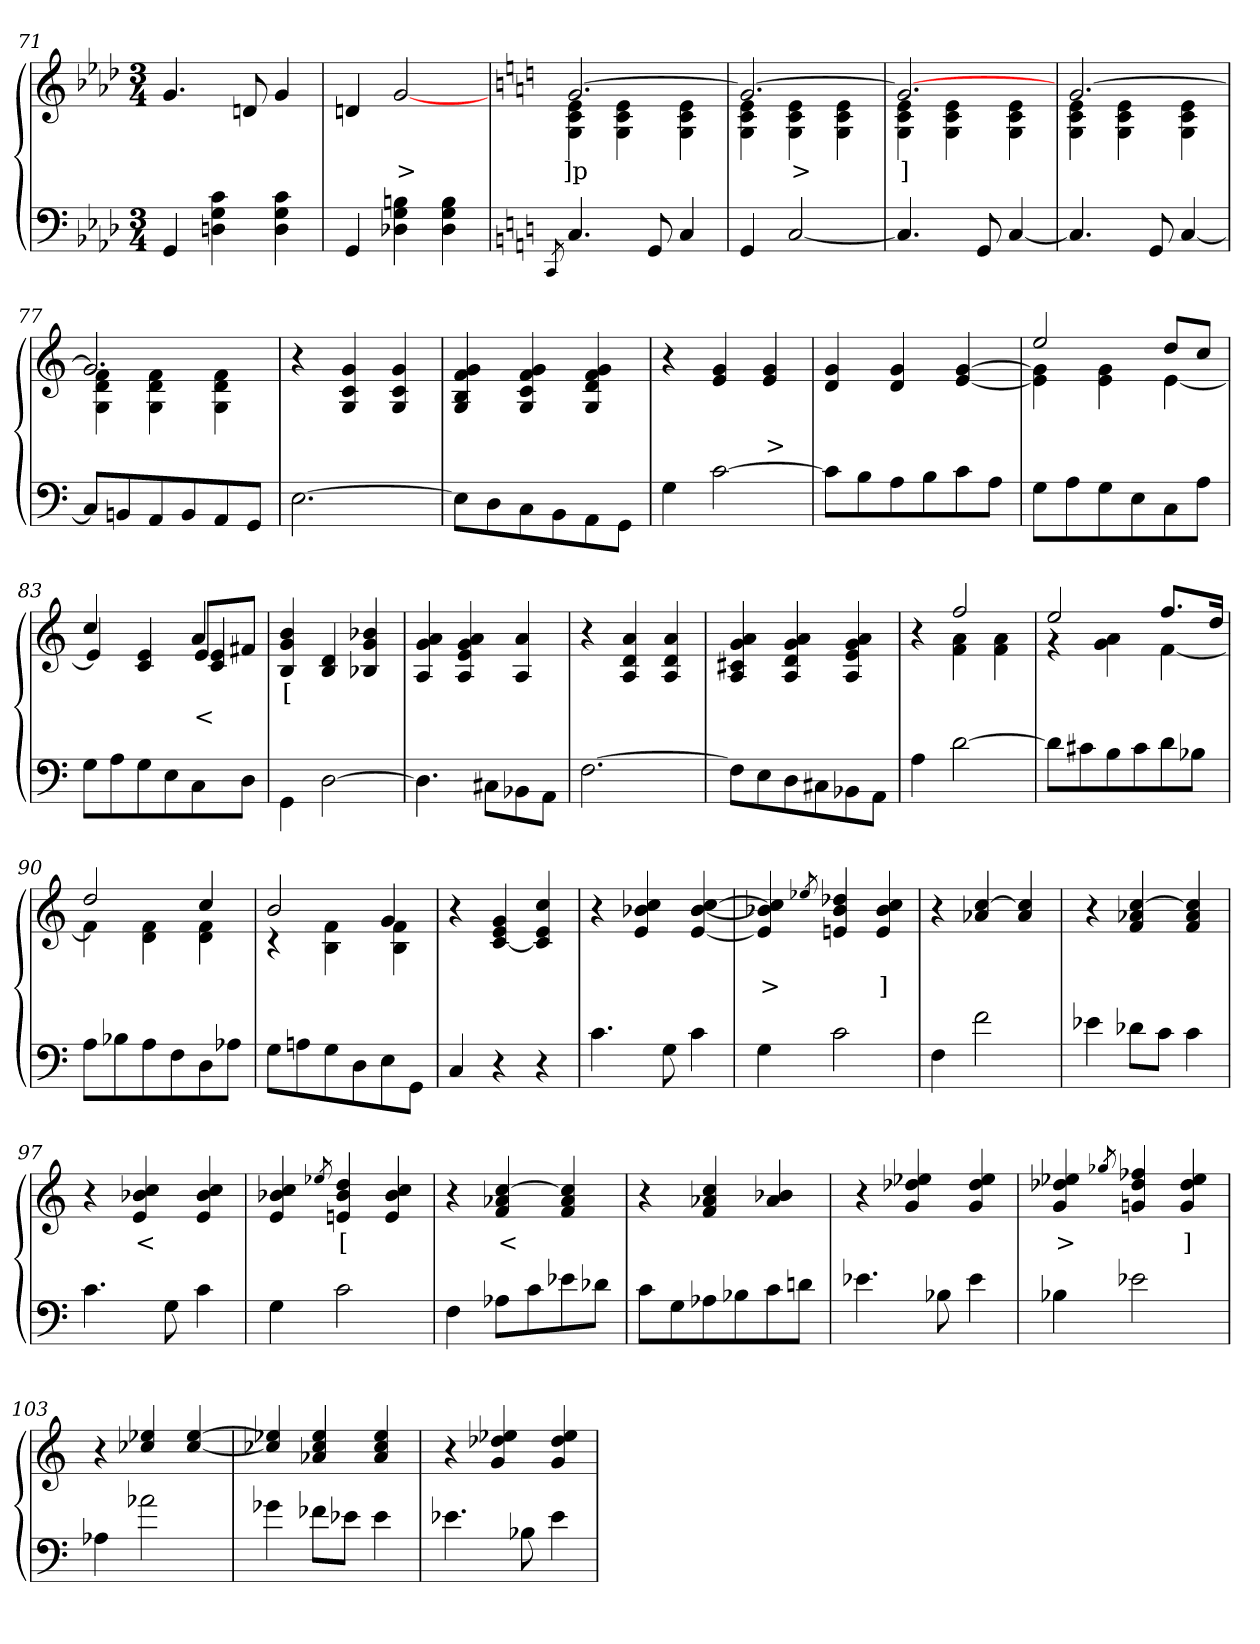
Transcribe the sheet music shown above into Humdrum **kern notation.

**kern	**kern	**text	**text
*part2	*part1	*part1	*part1
*staff2	*staff1	*staff1	*staff1
*clefF4	*clefG2	*	*
*k[b-e-a-d-]	*k[b-e-a-d-]	*	*
*M3/4	*M3/4	*	*
=71	=71	=71	=71
4GG	4.g	.	.
4c 4G 4Dn	.	.	.
.	8dn	.	.
4c 4G 4D	4g	.	.
=72	=72	=72	=72
4GG	4dn	.	.
4Bn 4G 4D-X	[2g	>	.
4B 4G 4D-	.	.	.
=73	=73	=73	=73
*k[]	*k[]	*	*
8qCC/	.	.	.
*	*^	*	*
4.C	[2.g	4e 4c 4G	]p	.
.	.	4e 4c 4G	.	.
8GG	.	.	.	.
4C	.	4e 4c 4G	.	.
=74	=74	=74	=74	=74
4GG	2.g_	4e 4c 4G	.	.
[2C	.	4e 4c 4G	>	.
.	.	4e 4c 4G	.	.
=75	=75	=75	=75	=75
4.C]	2.g_	4e 4c 4G	]	.
.	.	4e 4c 4G	.	.
8GG	.	.	.	.
[4C	.	4e 4c 4G	.	.
=76	=76	=76	=76	=76
4.C]	[2.g	4e 4c 4G	.	.
.	.	4e 4c 4G	.	.
8GG	.	.	.	.
[4C	.	4e 4c 4G	.	.
=77	=77	=77	=77	=77
8CL]	2.g]	4f 4d 4G	.	.
8BBn	.	.	.	.
8AA	.	4f 4d 4G	.	.
8BB	.	.	.	.
8AA	.	4f 4d 4G	.	.
8GGJ	.	.	.	.
*	*v	*v	*	*
=78	=78	=78	=78
[2.E\	4r	.	.
.	4g 4c 4G	.	.
.	4g 4c 4G	.	.
=79	=79	=79	=79
8EL]	4g 4f 4B 4G	.	.
8D	.	.	.
8C	4g 4f 4c 4G	.	.
8BB	.	.	.
8AA	4g 4f 4d 4G	.	.
8GG\J	.	.	.
=80	=80	=80	=80
4G	4r	.	.
[2c	4g 4e	.	.
.	4g 4e	>	.
=81	=81	=81	=81
8cL]	4g 4d	.	.
8B	.	.	.
8A	4g 4d	.	.
8B	.	.	.
8c	[4g [4e	.	.
8AJ	.	.	.
=82	=82	=82	=82
*	*^	*	*
8GL	2ee	4g] 4e]	.	.
8A	.	.	.	.
8G	.	4g 4e	.	.
8E	.	.	.	.
8C	8ddL	[4e	.	.
8AJ	8ccJ	.	.	.
=83	=83	=83	=83	=83
*	*	*^	*	*
8GL	4cc	2ryy	4e]	.	.
8A	.	.	.	.	.
8G	4ryy	.	4e 4c	.	.
8E	.	.	.	.	.
8C	4a	8e/L	4e 4c	.	<
8DJ	.	8f#XJ	.	.	.
*	*v	*v	*v	*	*
=84	=84	=84	=84
4GG\	4b 4g 4B	[	.
[2D	4d/ 4B/	.	.
.	4b-X 4g 4B-X	.	.
=85	=85	=85	=85
4.D]	4a 4g 4A	.	.
.	4a 4g 4e 4A	.	.
8C#XL	.	.	.
8BB-X\	4a 4A	.	.
8AAJ	.	.	.
=86	=86	=86	=86
[2.F	4r	[	.
.	4a 4d 4A	.	.
.	4a 4d 4A	.	.
=87	=87	=87	=87
8FL]	4a 4g 4c#X 4A	.	.
8E	.	.	.
8D	4a 4g 4d 4A	.	.
8C#X	.	.	.
8BB-X\	4a 4g 4e 4A	.	.
8AAJ	.	.	.
=88	=88	=88	=88
*	*^	*	*
4A	4ryy	4r	.	.
[2d	2ff	4a 4f	.	.
.	.	4a 4f	.	.
=89	=89	=89	=89	=89
8dL]	2ee	4r	.	.
8c#X	.	.	.	.
8B	.	4a 4g	.	.
8c#	.	.	.	.
8d	8.ffL	[4f	.	.
8B-XJ	.	.	.	.
.	16ddJk	.	.	.
=90	=90	=90	=90	=90
8AL	2dd	4f]	.	.
8B-X	.	.	.	.
8A	.	4f 4d	.	.
8F	.	.	.	.
8D	4cc	4f 4d	.	.
8A-XJ	.	.	.	.
=91	=91	=91	=91	=91
8GL	2b	4r	.	.
8An	.	.	.	.
8G	.	4f 4B	.	.
8D	.	.	.	.
8E	4g	4B 4f	.	.
8GGJ	.	.	.	.
*	*v	*v	*	*
=92	=92	=92	=92
4C	4r	.	.
4r	4g 4e [4c	.	.
4r	4cc 4e 4c]	.	.
=93	=93	=93	=93
4.c	4r	.	.
.	4cc 4b-X 4e	.	.
8G	.	.	.
4c	[4cc [4b- [4e	.	.
=94	=94	=94	=94
4G	4cc] 4b-X] 4e]	>	.
.	8qee-X/	.	.
2c	4dd-X 4b- 4en	.	.
.	4cc 4b- 4e	]	.
=95	=95	=95	=95
4F	4r	.	.
2f\	[4cc/ 4a-X/	.	.
.	4cc/] 4a-/	.	.
=96	=96	=96	=96
4e-X\	4r	.	.
8d-X\L	[4cc 4a-X 4f	.	.
8cJ	.	.	.
4c\	4cc] 4a- 4f	.	.
=97	=97	=97	=97
4.c	4r	.	.
.	4cc 4b-X 4e	<	.
8G	.	.	.
4c	4cc 4b- 4e	.	.
=98	=98	=98	=98
4G	4cc 4b-X 4e	.	.
.	8qee-X/	.	.
2c	4dd 4b- 4en	[	.
.	4cc 4b- 4e	.	.
=99	=99	=99	=99
4F	4r	.	.
8A-XL	[4cc 4a-X 4f	<	.
8c	.	.	.
8e-X	4cc] 4a- 4f	.	.
8d-XJ	.	.	.
=100	=100	=100	=100
8cL	4r	.	.
8G	.	.	.
8A-X	4cc 4a-X 4f	.	.
8B-X	.	.	.
8c	4b-X 4a-	.	.
8dnJ	.	.	.
=101	=101	=101	=101
4.e-X	4r	.	.
.	4ee-X 4dd-X 4g/	.	.
8B-X	.	.	.
4e-	4ee- 4dd- 4g/	.	.
=102	=102	=102	=102
4B-X	4ee-X/ 4dd-X/ 4g/	>	.
.	8qgg-X/	.	.
2e-X	4ff-X/ 4dd-/ 4gn/	.	.
.	4ee-/ 4dd-/ 4g/	]	.
=103	=103	=103	=103
4A-X	4r	.	.
2a-\	4ee-X/ 4cc-X/	.	.
.	[4ee-/ [4cc-/	.	.
=104	=104	=104	=104
4g-X\	4ee-X/] 4cc-X/]	.	.
8f-X\L	4ee-/ 4cc-/ 4a-X/	.	.
8e-XJ	.	.	.
4e-\	4ee-/ 4cc-/ 4a-/	.	.
=105	=105	=105	=105
4.e-X	4r	<	.
.	4ee-X 4dd-X 4g/	.	.
8B-X	.	.	.
4e-	4ee- 4dd- 4g/	.	.
=	=	=	=
*-	*-	*-	*-
